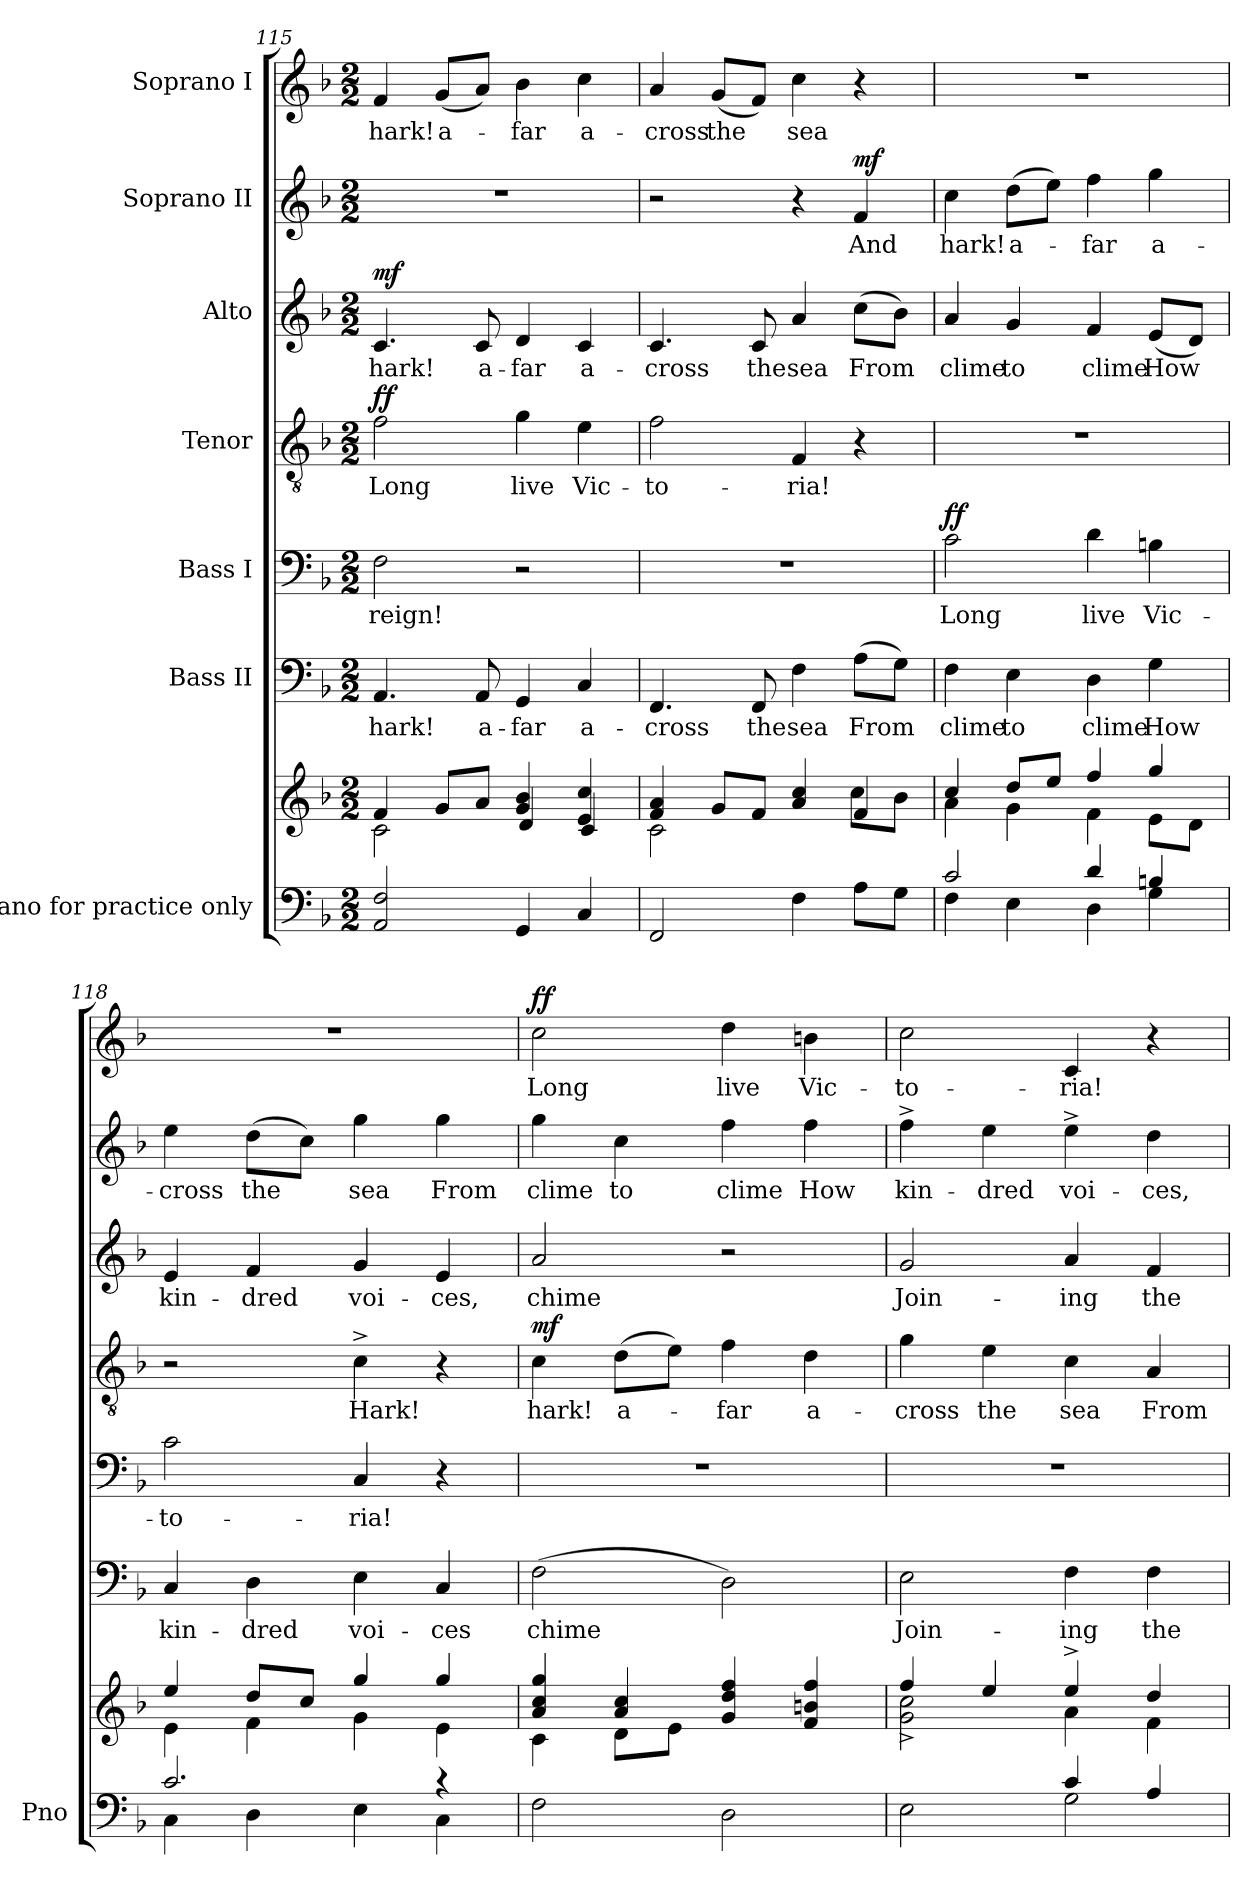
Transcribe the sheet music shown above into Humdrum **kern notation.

**kern	**kern	**kern	**text	**kern	**text	**dynam	**kern	**text	**dynam	**kern	**text	**dynam	**kern	**text	**dynam	**kern	**text	**dynam
*part7	*part7	*part6	*part6	*part5	*part5	*part5	*part4	*part4	*part4	*part3	*part3	*part3	*part2	*part2	*part2	*part1	*part1	*part1
*staff8	*staff7	*staff6	*staff6	*staff5	*staff5	*staff5	*staff4	*staff4	*staff4	*staff3	*staff3	*staff3	*staff2	*staff2	*staff2	*staff1	*staff1	*staff1
*I"Piano for practice only	*	*I"Bass II	*	*I"Bass I	*	*	*I"Tenor	*	*	*I"Alto	*	*	*I"Soprano II	*	*	*I"Soprano I	*	*
*I'Pno	*	*	*	*	*	*	*	*	*	*	*	*	*	*	*	*	*	*
*clefF4	*clefG2	*clefF4	*	*clefF4	*	*	*clefGv2	*	*	*clefG2	*	*	*clefG2	*	*	*clefG2	*	*
*k[b-]	*k[b-]	*k[b-]	*	*k[b-]	*	*	*k[b-]	*	*	*k[b-]	*	*	*k[b-]	*	*	*k[b-]	*	*
*M2/2	*M2/2	*M2/2	*	*M2/2	*	*	*M2/2	*	*	*M2/2	*	*	*M2/2	*	*	*M2/2	*	*
=115	=115	=115	=115	=115	=115	=115	=115	=115	=115	=115	=115	=115	=115	=115	=115	=115	=115	=115
*	*^	*	*	*	*	*	*	*	*	*	*	*	*	*	*	*	*	*
!	!	!	!	!	!	!	!	!	!	!LO:DY:a	!	!	!LO:DY:a	!	!	!	!	!	!
2AA/ 2F/	4f/	2c\	4.AA/	hark!	2F\	reign!	.	2f\	Long	ff	4.c/	hark!	mf	1r	.	.	4f/	hark!	.
.	8g/L	.	.	.	.	.	.	.	.	.	.	.	.	.	.	.	(8g/L	a-	.
.	8a/J	.	8AA/	a-	.	.	.	.	.	.	8c/	a-	.	.	.	.	8a/J)	.	.
4GG/	4g/ 4b-/	4d/	4GG/	-far	2r	.	.	4g\	live	.	4d/	-far	.	.	.	.	4b-\	-far	.
4C/	4e/ 4cc/	4c/	4C/	a-	.	.	.	4e\	Vic-	.	4c/	a-	.	.	.	.	4cc\	a-	.
=116	=116	=116	=116	=116	=116	=116	=116	=116	=116	=116	=116	=116	=116	=116	=116	=116	=116	=116	=116
2FF/	4f/ 4a/	2c\	4.FF/	-cross	1r	.	.	2f\	-to-	.	4.c/	-cross	.	2r	.	.	4a/	-cross	.
.	8g/L	.	.	.	.	.	.	.	.	.	.	.	.	.	.	.	(8g/L	the	.
.	8f/J	.	8FF/	the	.	.	.	.	.	.	8c/	the	.	.	.	.	8f/J)	.	.
4F\	4a/ 4cc/	4ryy	4F\	sea	.	.	.	4F/	-ria!	.	4a/	sea	.	4r	.	.	4cc\	sea	.
!	!	!	!	!	!	!	!	!	!	!	!	!	!	!	!	!LO:DY:a	!	!	!
8A\L	4f/	8cc\L	(8A\L	From	.	.	.	4r	.	.	(8cc\L	From	.	4f/	And	mf	4r	.	.
8G\J	.	8b-\J	8G\J)	.	.	.	.	.	.	.	8b-\J)	.	.	.	.	.	.	.	.
=117	=117	=117	=117	=117	=117	=117	=117	=117	=117	=117	=117	=117	=117	=117	=117	=117	=117	=117	=117
*^	*	*^	*	*	*	*	*	*	*	*	*	*	*	*	*	*	*	*	*
!	!	!	!	!	!	!	!	!	!LO:DY:a	!	!	!	!	!	!	!	!	!	!	!	!
2c/	4F\	4cc/	4a\	4ryy	4F\	clime	2c\	Long	ff	1r	.	.	4a/	clime	.	4cc\	hark!	.	1r	.	.
.	4E\	8dd/L	4ryy	4g\	4E\	to	.	.	.	.	.	.	4g/	to	.	(8dd\L	a-	.	.	.	.
.	.	8ee/J	.	.	.	.	.	.	.	.	.	.	.	.	.	8ee\J)	.	.	.	.	.
4d/	4D\	4ff/	4f\	4ryy	4D\	clime	4d\	live	.	.	.	.	4f/	clime	.	4ff\	-far	.	.	.	.
4Bn/	4G\	4gg/	4ryy	8e\L	4G\	How	4Bn\	Vic-	.	.	.	.	(8e/L	How	.	4gg\	a-	.	.	.	.
.	.	.	.	8d\J	.	.	.	.	.	.	.	.	8d/J)	.	.	.	.	.	.	.	.
*	*	*	*v	*v	*	*	*	*	*	*	*	*	*	*	*	*	*	*	*	*	*
=118	=118	=118	=118	=118	=118	=118	=118	=118	=118	=118	=118	=118	=118	=118	=118	=118	=118	=118	=118	=118
2.c/	4C\	4ee/	4e\	4C/	kin-	2c\	-to-	.	2r	.	.	4e/	kin-	.	4ee\	-cross	.	1r	.	.
.	4D\	8dd/L	4f\	4D\	-dred	.	.	.	.	.	.	4f/	-dred	.	(8dd\L	the	.	.	.	.
.	.	8cc/J	.	.	.	.	.	.	.	.	.	.	.	.	8cc\J)	.	.	.	.	.
.	4E\	4gg/	4g\	4E\	voi-	4C/	-ria!	.	4c^\	Hark!	.	4g/	voi-	.	4gg\	sea	.	.	.	.
4r	4C\	4gg/	4e\	4C/	-ces	4r	.	.	4r	.	.	4e/	-ces,	.	4gg\	From	.	.	.	.
=119	=119	=119	=119	=119	=119	=119	=119	=119	=119	=119	=119	=119	=119	=119	=119	=119	=119	=119	=119	=119
!	!	!	!	!	!	!	!	!	!	!	!LO:DY:a	!	!	!	!	!	!	!	!	!LO:DY:a
*v	*v	*	*	*	*	*	*	*	*	*	*	*	*	*	*	*	*	*	*	*
2F\	4a/ 4cc/ 4gg/	4c\	(2F\	chime	1r	.	.	4c\	hark!	mf	2a/	chime	.	4gg\	clime	.	2cc\	Long	ff
.	4a/ 4cc/	8d\L	.	.	.	.	.	(8d\L	a-	.	.	.	.	4cc\	to	.	.	.	.
.	.	8e\J	.	.	.	.	.	8e\J)	.	.	.	.	.	.	.	.	.	.	.
2D\	4g/ 4dd/ 4ff/	2ryy	2D\)	.	.	.	.	4f\	-far	.	2r	.	.	4ff\	clime	.	4dd\	live	.
.	4f/ 4bn/ 4ff/	.	.	.	.	.	.	4d\	a-	.	.	.	.	4ff\	How	.	4bn\	Vic-	.
=120	=120	=120	=120	=120	=120	=120	=120	=120	=120	=120	=120	=120	=120	=120	=120	=120	=120	=120	=120
*^	*	*	*	*	*	*	*	*	*	*	*	*	*	*	*	*	*	*	*
2E\	2ryy	2g\ 2cc\	4ff^>/	2E\	Join-	1r	.	.	4g\	-cross	.	2g/	Join-	.	4ff^\	kin-	.	2cc\	-to-	.
.	.	.	4ee/	.	.	.	.	.	4e\	the	.	.	.	.	4ee\	-dred	.	.	.	.
4c/	2G\	4ee^/	4a\	4F\	-ing	.	.	.	4c\	sea	.	4a/	-ing	.	4ee^\	voi-	.	4c/	-ria!	.
4A/	.	4dd/	4f\	4F\	the	.	.	.	4A/	From	.	4f/	the	.	4dd\	-ces,	.	4r	.	.
*v	*v	*	*	*	*	*	*	*	*	*	*	*	*	*	*	*	*	*	*	*
*	*v	*v	*	*	*	*	*	*	*	*	*	*	*	*	*	*	*	*	*
=	=	=	=	=	=	=	=	=	=	=	=	=	=	=	=	=	=	=
*-	*-	*-	*-	*-	*-	*-	*-	*-	*-	*-	*-	*-	*-	*-	*-	*-	*-	*-
